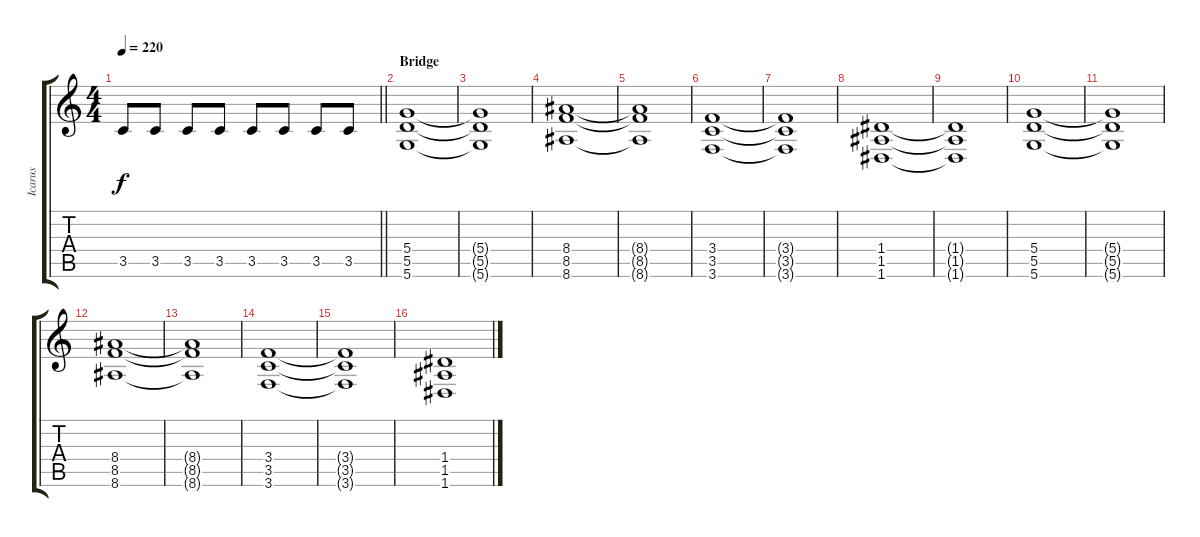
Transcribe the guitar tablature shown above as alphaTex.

\track ("Icarus" "Icarus") {instrument distortionguitar}
\staff {score tabs}
\tuning (E4 B3 G3 D3 A2 D2) {hide}
\ts (4 4)
\tempo 220
\clef g2
\barLineRight lightlight
\ks c
3.5.8{dy f} 3.5.8 3.5.8 3.5.8 3.5.8 3.5.8 3.5.8 3.5.8 |
\section ("" "Bridge")
(5.4 5.5 5.6).1 |
(5.4{t} 5.5{t} 5.6{t}).1 |
(8.4 8.5 8.6).1 |
(8.4{t} 8.5{t} 8.6{t}).1 |
(3.4 3.5 3.6).1 |
(3.4{t} 3.5{t} 3.6{t}).1 |
(1.4 1.5 1.6).1 |
(1.4{t} 1.5{t} 1.6{t}).1 |
(5.4 5.5 5.6).1 |
(5.4{t} 5.5{t} 5.6{t}).1 |
(8.4 8.5 8.6).1 |
(8.4{t} 8.5{t} 8.6{t}).1 |
(3.4 3.5 3.6).1 |
(3.4{t} 3.5{t} 3.6{t}).1 |
(1.4 1.5 1.6).1
